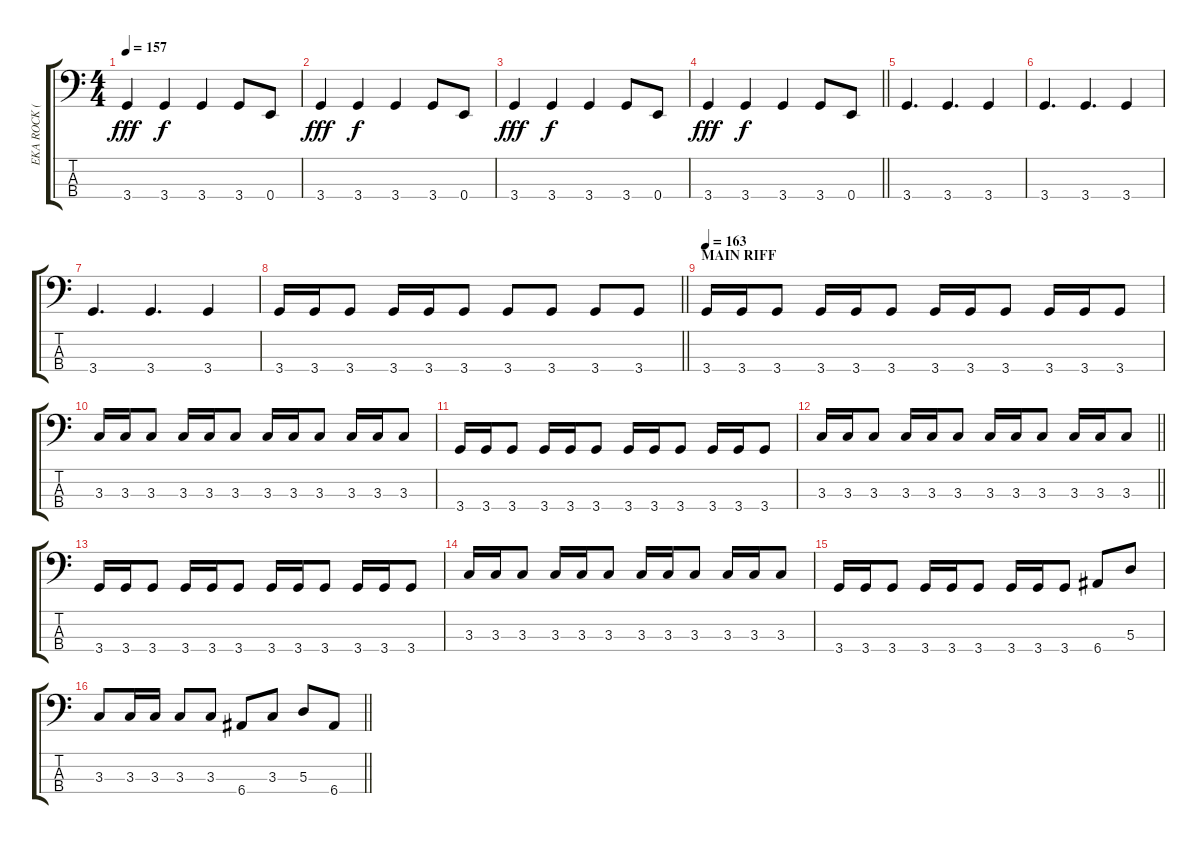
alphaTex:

\track ("EKA ROCK (BASS)" "EKA ROCK (") {instrument electricbasspick}
\staff {score tabs}
\tuning (G2 D2 A1 E1) {hide}
\ts (4 4)
\tempo 157
\clef f4
\ks c
3.4.4{dy fff} 3.4.4{dy f} 3.4.4 3.4.8 0.4.8 |
3.4.4{dy fff} 3.4.4{dy f} 3.4.4 3.4.8 0.4.8 |
3.4.4{dy fff} 3.4.4{dy f} 3.4.4 3.4.8 0.4.8 |
\barLineRight lightlight
3.4.4{dy fff} 3.4.4{dy f} 3.4.4 3.4.8 0.4.8 |
3.4.4{d} 3.4.4{d} 3.4.4 |
3.4.4{d} 3.4.4{d} 3.4.4 |
3.4.4{d} 3.4.4{d} 3.4.4 |
\barLineRight lightlight
3.4.16 3.4.16 3.4.8 3.4.16 3.4.16 3.4.8 3.4.8 3.4.8 3.4.8 3.4.8 |
\section ("" "MAIN RIFF")
\tempo 163
3.4.16 3.4.16 3.4.8 3.4.16 3.4.16 3.4.8 3.4.16 3.4.16 3.4.8 3.4.16 3.4.16 3.4.8 |
3.3.16 3.3.16 3.3.8 3.3.16 3.3.16 3.3.8 3.3.16 3.3.16 3.3.8 3.3.16 3.3.16 3.3.8 |
3.4.16 3.4.16 3.4.8 3.4.16 3.4.16 3.4.8 3.4.16 3.4.16 3.4.8 3.4.16 3.4.16 3.4.8 |
\barLineRight lightlight
3.3.16 3.3.16 3.3.8 3.3.16 3.3.16 3.3.8 3.3.16 3.3.16 3.3.8 3.3.16 3.3.16 3.3.8 |
3.4.16 3.4.16 3.4.8 3.4.16 3.4.16 3.4.8 3.4.16 3.4.16 3.4.8 3.4.16 3.4.16 3.4.8 |
3.3.16 3.3.16 3.3.8 3.3.16 3.3.16 3.3.8 3.3.16 3.3.16 3.3.8 3.3.16 3.3.16 3.3.8 |
3.4.16 3.4.16 3.4.8 3.4.16 3.4.16 3.4.8 3.4.16 3.4.16 3.4.8 6.4.8 5.3.8 |
\barLineRight lightlight
3.3.8 3.3.16 3.3.16 3.3.8 3.3.8 6.4.8 3.3.8 5.3.8 6.4.8
